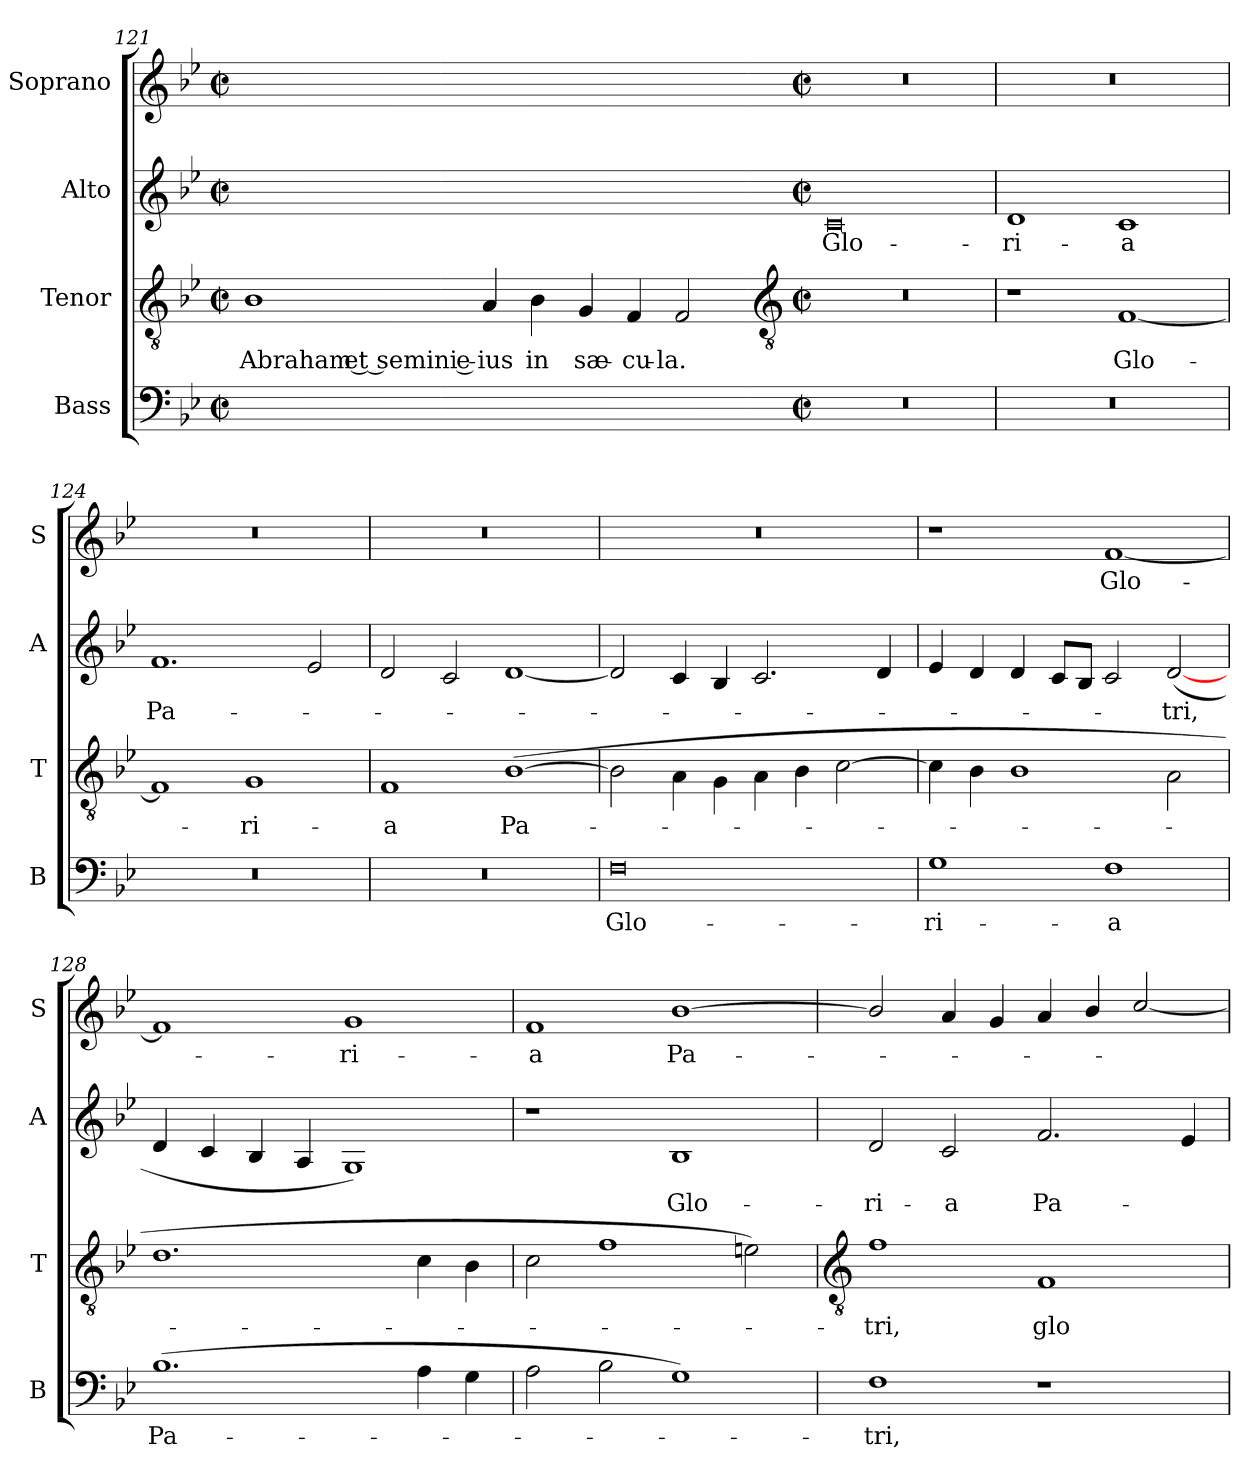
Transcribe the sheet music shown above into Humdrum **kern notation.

**kern	**text	**kern	**text	**kern	**text	**kern	**text
*part4	*part4	*part3	*part3	*part2	*part2	*part1	*part1
*staff4	*staff4	*staff3	*staff3	*staff2	*staff2	*staff1	*staff1
*I"Bass	*	*I"Tenor	*	*I"Alto	*	*I"Soprano	*
*I'B	*	*I'T	*	*I'A	*	*I'S	*
*clefF4	*	*clefGv2	*	*clefG2	*	*clefG2	*
*k[b-e-]	*	*k[b-e-]	*	*k[b-e-]	*	*k[b-e-]	*
*B-:	*	*B-:	*	*B-:	*	*B-:	*
*M4/2	*	*M4/2	*	*M4/2	*	*M4/2	*
*met(c|)	*	*met(c|)	*	*met(c|)	*	*met(c|)	*
=121	=121	=121	=121	=121	=121	=121	=121
!	!	!	!LO:LY:b	!	!	!	!
0ryy	.	1B-	Abraham et semini e-	0ryy	.	0ryy	.
!	!	!	!LO:LY:b	!	!	!	!
.	.	4A	-ius	.	.	.	.
!	!	!	!LO:LY:b	!	!	!	!
.	.	4B-	in	.	.	.	.
!	!	!	!LO:LY:b	!	!	!	!
.	.	4G	sæ-	.	.	.	.
!	!	!	!LO:LY:b	!	!	!	!
.	.	4F	-cu-	.	.	.	.
!	!	!	!LO:LY:b	!	!	!	!
2ryy	.	2F	-la.	2ryy	.	2ryy	.
!!LO:LB:g=z
=122-	=122-	=122-	=122-	=122-	=122-	=122-	=122-
*	*	*clefGv2	*	*	*	*	*
*M4/2	*	*M4/2	*	*M4/2	*	*M4/2	*
*met(c|)	*	*met(c|)	*	*met(c|)	*	*met(c|)	*
!	!	!	!	!	!LO:LY:b	!	!
0r	.	0r	.	0c	Glo-	0r	.
=123	=123	=123	=123	=123	=123	=123	=123
!	!	!	!	!	!LO:LY:b	!	!
0r	.	1r	.	1d	-ri-	0r	.
!	!	!	!LO:LY:b	!	!LO:LY:b	!	!
.	.	[1F	Glo-	1c	-a	.	.
=124	=124	=124	=124	=124	=124	=124	=124
!	!	!	!	!	!LO:LY:b	!	!
0r	.	1F]	.	1.f	Pa-	0r	.
!	!	!	!LO:LY:b	!	!	!	!
.	.	1G	ri-	.	.	.	.
.	.	.	.	2e-	.	.	.
=125	=125	=125	=125	=125	=125	=125	=125
!	!	!	!LO:LY:b	!	!	!	!
0r	.	1F	-a	2d	.	0r	.
.	.	.	.	2c	.	.	.
!	!	!	!LO:LY:b	!	!	!	!
.	.	(>[1B-	Pa-	[1d	.	.	.
=126	=126	=126	=126	=126	=126	=126	=126
!	!LO:LY:b	!	!	!	!	!	!
0F	Glo-	2B-]	.	2d]	.	0r	.
.	.	4A\	.	4c	.	.	.
.	.	4G\	.	4B-	.	.	.
.	.	4A\	.	2.c	.	.	.
.	.	4B-	.	.	.	.	.
.	.	[2c	.	.	.	.	.
.	.	.	.	4d	.	.	.
=127	=127	=127	=127	=127	=127	=127	=127
!	!LO:LY:b	!	!	!	!	!	!
1G	-ri-	4c]	.	4e-	.	1r	.
.	.	4B-	.	4d	.	.	.
.	.	1B-	.	4d	.	.	.
.	.	.	.	8cL	.	.	.
.	.	.	.	8B-J	.	.	.
!	!LO:LY:b	!	!	!	!	!	!LO:LY:b
1F	-a	.	.	2c	.	[1f	Glo-
!	!	!	!	!	!LO:LY:b	!	!
.	.	2A\	.	(<[2d	tri,	.	.
=128	=128	=128	=128	=128	=128	=128	=128
!	!LO:LY:b	!	!	!	!	!	!
(>1.B-	Pa-	1.d	.	4d	.	1f]	.
.	.	.	.	4c	.	.	.
.	.	.	.	4B-	.	.	.
.	.	.	.	4A	.	.	.
!	!	!	!	!	!	!	!LO:LY:b
.	.	.	.	1G)	.	1g	ri-
4A	.	4c	.	.	.	.	.
4G	.	4B-	.	.	.	.	.
=129	=129	=129	=129	=129	=129	=129	=129
!	!	!	!	!	!	!	!LO:LY:b
2A	.	2c	.	1r	.	1f	-a
2B-	.	1f	.	.	.	.	.
!	!	!	!	!	!LO:LY:b	!	!LO:LY:b
1G)	.	.	.	1B-	Glo-	[1b-	Pa-
.	.	2e)	.	.	.	.	.
!!LO:LB:g=z
=130	=130	=130	=130	=130	=130	=130	=130
*	*	*clefGv2	*	*	*	*	*
!	!LO:LY:b	!	!LO:LY:b	!	!LO:LY:b	!	!
1F	tri,	1f	tri,	2d	-ri-	2b-/]	.
!	!	!	!	!	!LO:LY:b	!	!
.	.	.	.	2c	-a	4a	.
.	.	.	.	.	.	4g/	.
!	!	!	!LO:LY:b	!	!LO:LY:b	!	!
1r	.	1F	glo-	2.f	Pa-	4a	.
.	.	.	.	.	.	4b-/	.
.	.	.	.	.	.	[2cc/	.
.	.	.	.	4e-	.	.	.
=	=	=	=	=	=	=	=
*-	*-	*-	*-	*-	*-	*-	*-
